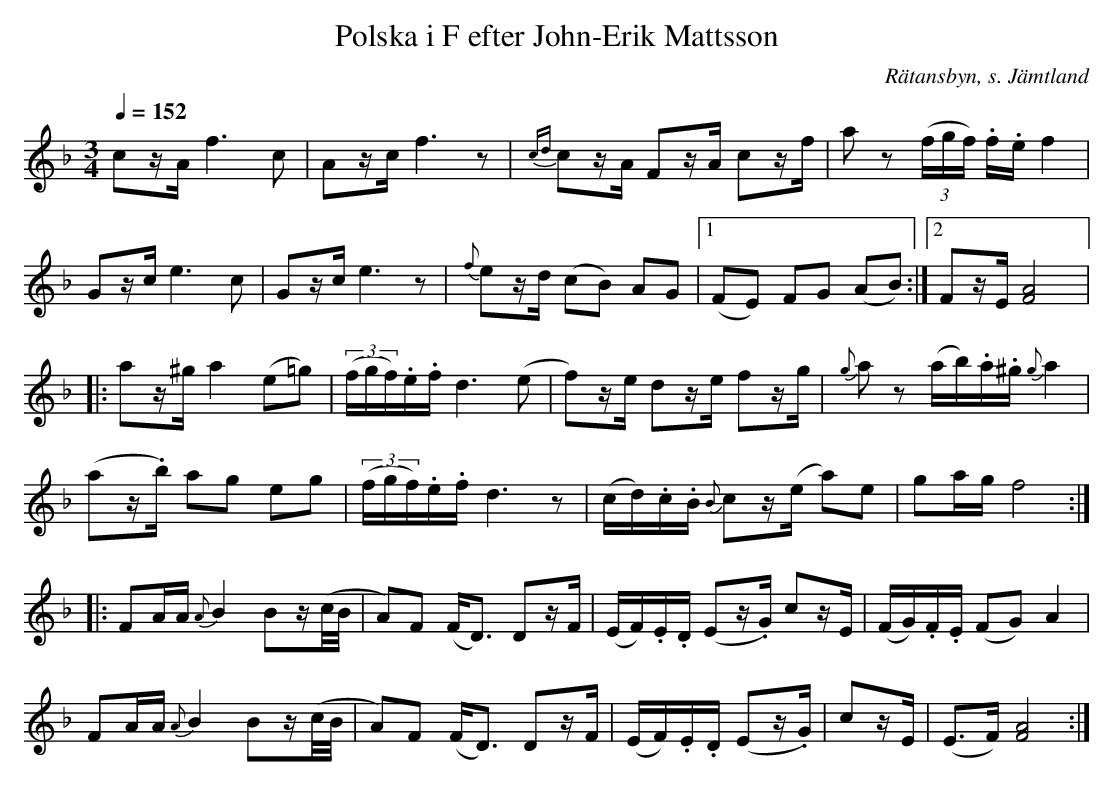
X:1
T:Polska i F efter John-Erik Mattsson
O:Rätansbyn, s. Jämtland
Q:1/4=152
M:3/4
L:1/8
K:F
cz/A/ f3 c|Az/c/ f3 z|{cd}cz/A/ Fz/A/ cz/f/|az (3(f/g/f/) .f/.e/ f2|!
Gz/c/ e3 c|Gz/c/ e3z|{f}ez/d/ (cB) AG|[1(FE) FG (AB):|[2Fz/E/ [F4A4]|:!
az/^g/ a2 (e=g)|((3f/g/f/).e/.f/ d3 (e|f)z/e/ dz/e/ fz/g/|{g}a z (a/b/).a/.^g/ {g}a2|!
(az/.b/) ag eg|((3f/g/f/).e/.f/ d3 z|(c/d/).c/.B/ {B}cz/(e/ a)e|ga/g/ f4::!
FA/A/ {A}B2 Bz/(c/4B/4|A)F (F<D) Dz/F/|(E/F/).E/.D/ (Ez/.G/) cz/E/|(F/G/).F/.E/ (FG) A2|!
FA/A/ {A}B2 Bz/(c/4B/4|A)F (F<D) Dz/F/|(E/F/).E/.D/ (Ez/.G/)|cz/E/|(E>F) [F4A4]:|]
